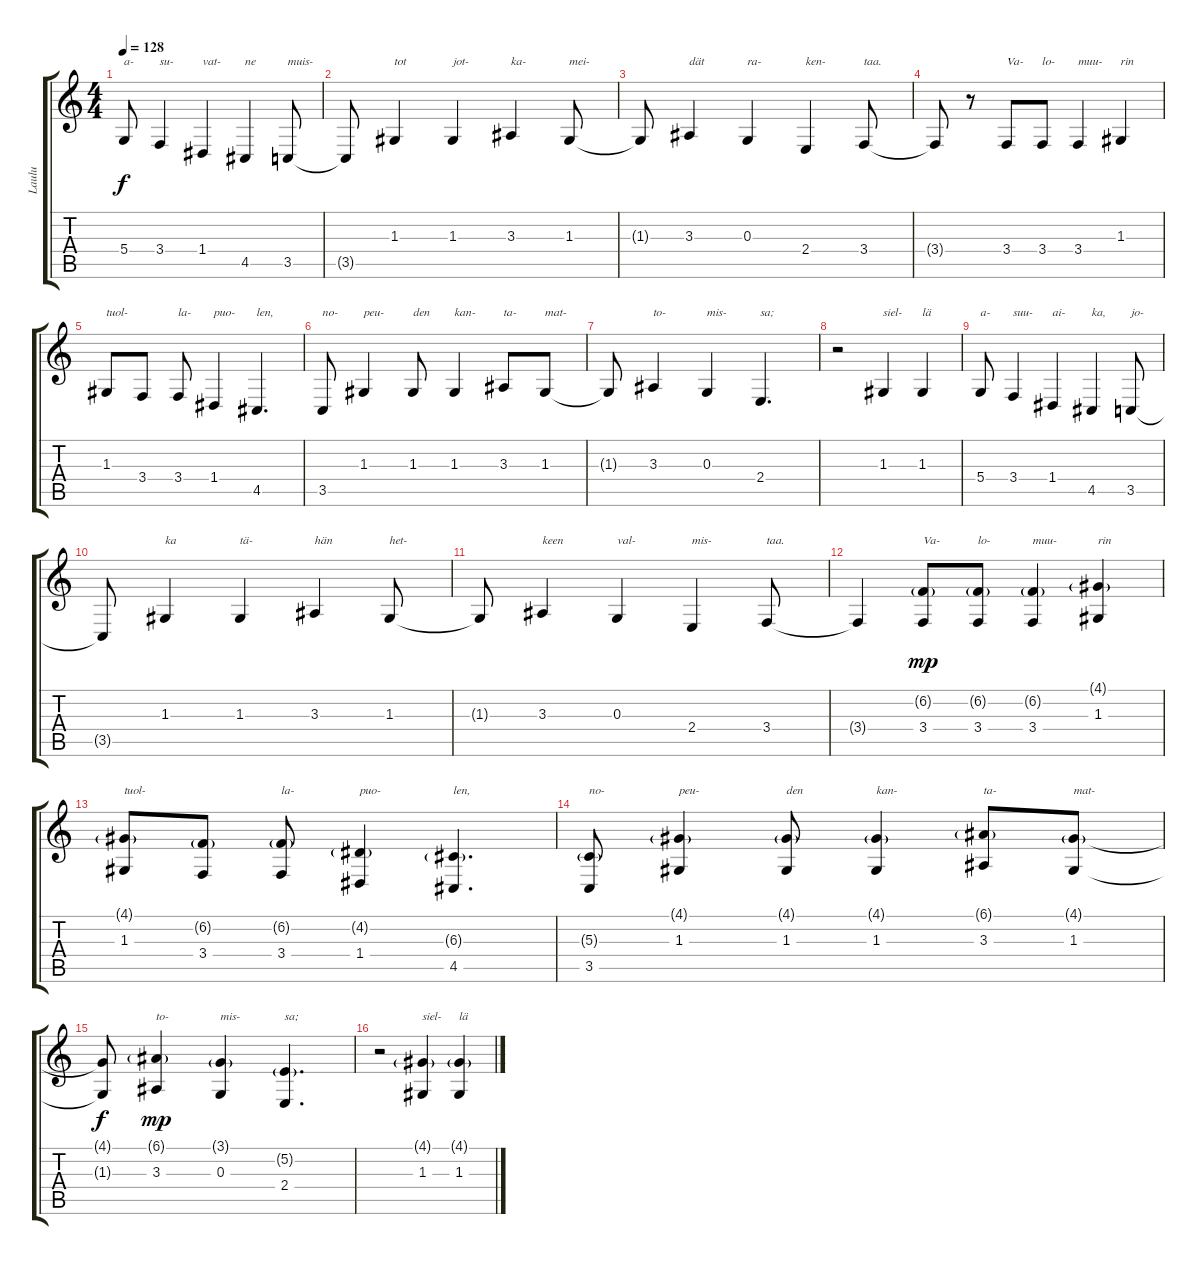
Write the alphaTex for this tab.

\track ("Laulu" "Laulu") {instrument clarinet}
\staff {score tabs}
\tuning (E4 B3 G3 D3 A2 E2) {hide}
\ts (4 4)
\tempo 128
\clef g2
\ks aminor
5.4.8{txt "a-" dy f} 3.4.4{txt "su-"} 1.4.4{txt "vat-"} 4.5.4{txt "ne"} 3.5.8{txt "muis-"} |
3.5{t}.8 1.3.4{txt "tot"} 1.3.4{txt "jot-"} 3.3.4{txt "ka-"} 1.3.8{txt "mei-"} |
1.3{t}.8 3.3.4{txt "dät"} 0.3.4{txt "ra-"} 2.4.4{txt "ken-"} 3.4.8{txt "taa."} |
3.4{t}.8 r.8 3.4.8{txt "Va-"} 3.4.8{txt "lo-"} 3.4.4{txt "muu-"} 1.3.4{txt "rin"} |
1.3.8{txt "tuol-"} 3.4.8 3.4.8{txt "la-"} 1.4.4{txt "puo-"} 4.5.4{d txt "len,"} |
3.5.8{txt "no-"} 1.3.4{txt "peu-"} 1.3.8{txt "den"} 1.3.4{txt "kan-"} 3.3.8{txt "ta-"} 1.3.8{txt "mat-"} |
1.3{t}.8 3.3.4{txt "to-"} 0.3.4{txt "mis-"} 2.4.4{d txt "sa;"} |
r.2 1.3.4{txt "siel-"} 1.3.4{txt "lä"} |
5.4.8{txt "a-"} 3.4.4{txt "suu-"} 1.4.4{txt "ai-"} 4.5.4{txt "ka,"} 3.5.8{txt "jo-"} |
3.5{t}.8 1.3.4{txt "ka"} 1.3.4{txt "tä-"} 3.3.4{txt "hän"} 1.3.8{txt "het-"} |
1.3{t}.8 3.3.4{txt "keen"} 0.3.4{txt "val-"} 2.4.4{txt "mis-"} 3.4.8{txt "taa."} |
3.4{t}.4 (6.2{g} 3.4).8{txt "Va-" dy mp} (6.2{g} 3.4).8{txt "lo-"} (6.2{g} 3.4).4{txt "muu-"} (4.1{g} 1.3).4{txt "rin"} |
(4.1{g} 1.3).8{txt "tuol-"} (6.2{g} 3.4).8 (6.2{g} 3.4).8{txt "la-"} (4.2{g} 1.4).4{txt "puo-"} (6.3{g} 4.5).4{d txt "len,"} |
(5.3{g} 3.5).8{txt "no-"} (4.1{g} 1.3).4{txt "peu-"} (4.1{g} 1.3).8{txt "den"} (4.1{g} 1.3).4{txt "kan-"} (6.1{g} 3.3).8{txt "ta-"} (4.1{g} 1.3).8{txt "mat-"} |
(4.1{t} 1.3{t}).8{dy f} (6.1{g} 3.3).4{txt "to-" dy mp} (3.1{g} 0.3).4{txt "mis-"} (5.2{g} 2.4).4{d txt "sa;"} |
r.2 (4.1{g} 1.3).4{txt "siel-"} (4.1{g} 1.3).4{txt "lä"}
